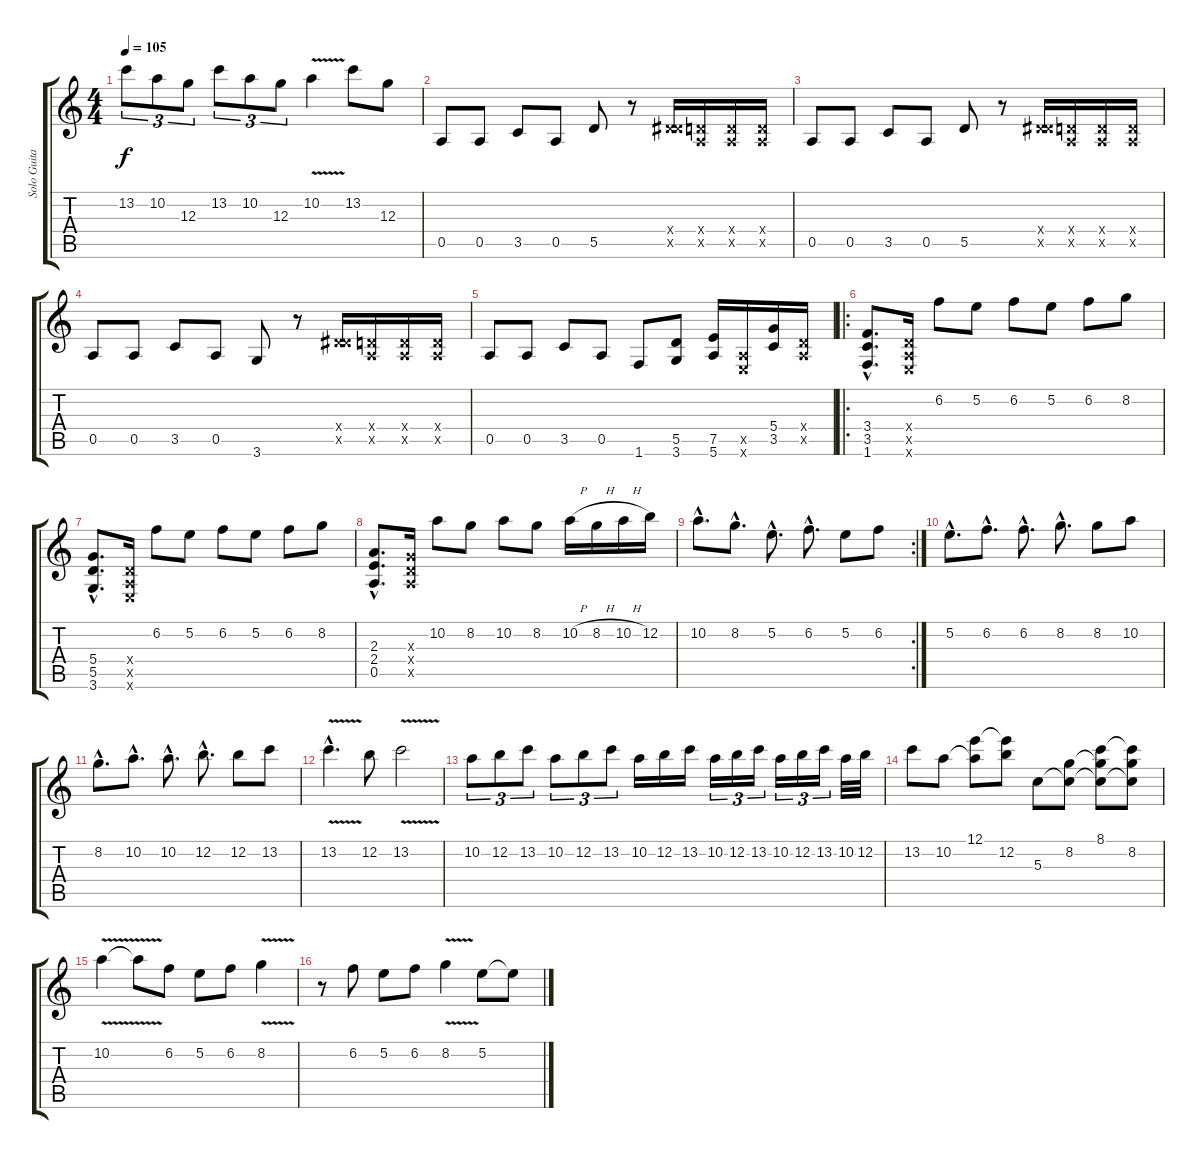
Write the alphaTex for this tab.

\track ("Solo Guitar" "Solo Guita") {instrument distortionguitar}
\staff {score tabs}
\tuning (E4 B3 G3 D3 A2 E2) {hide}
\ts (4 4)
\tempo 105
\clef g2
\ks c
13.2.8{tu (3 2) dy f} 10.2.8{tu (3 2)} 12.3.8{tu (3 2)} 13.2.8{tu (3 2)} 10.2.8{tu (3 2)} 12.3.8{tu (3 2)} 10.2{v}.4 13.2.8 12.3.8 |
0.5.8 0.5.8 3.5.8 0.5.8 5.5.8 r.8 (0.4{x} 6.5{x}).16 (0.4{x} 0.5{x}).16 (0.4{x} 0.5{x}).16 (0.4{x} 0.5{x}).16 |
0.5.8 0.5.8 3.5.8 0.5.8 5.5.8 r.8 (0.4{x} 6.5{x}).16 (0.4{x} 0.5{x}).16 (0.4{x} 0.5{x}).16 (0.4{x} 0.5{x}).16 |
0.5.8 0.5.8 3.5.8 0.5.8 3.6.8 r.8 (0.4{x} 6.5{x}).16 (0.4{x} 0.5{x}).16 (0.4{x} 0.5{x}).16 (0.4{x} 0.5{x}).16 |
0.5.8 0.5.8 3.5.8 0.5.8 1.6.8 (5.5 3.6).8 (7.5 5.6).16 (0.5{x} 0.6{x}).16 (5.4 3.5).16 (0.4{x} 0.5{x}).16 |
\ro
(3.4{hac} 3.5{hac} 1.6{hac}).8{d} (0.4{x} 0.5{x} 0.6{x}).16 6.2.8 5.2.8 6.2.8 5.2.8 6.2.8 8.2.8 |
(5.4{hac} 5.5{hac} 3.6{hac}).8{d} (0.4{x} 0.5{x} 0.6{x}).16 6.2.8 5.2.8 6.2.8 5.2.8 6.2.8 8.2.8 |
(2.3{hac} 2.4{hac} 0.5{hac}).8{d} (0.3{x} 0.4{x} 0.5{x}).16 10.2.8 8.2.8 10.2.8 8.2.8 10.2{h}.16 8.2{h}.16 10.2{h}.16 12.2.16 |
\rc 2
10.2{hac}.8{d} 8.2{hac}.8{d} 5.2{hac}.8{d} 6.2{hac}.8{d} 5.2.8 6.2.8 |
5.2{hac}.8{d} 6.2{hac}.8{d} 6.2{hac}.8{d} 8.2{hac}.8{d} 8.2.8 10.2.8 |
8.2{hac}.8{d} 10.2{hac}.8{d} 10.2{hac}.8{d} 12.2{hac}.8{d} 12.2.8 13.2.8 |
13.2{v hac}.4{d} 12.2.8 13.2{v}.2 |
10.2.8{tu (3 2)} 12.2.8{tu (3 2)} 13.2.8{tu (3 2)} 10.2.8{tu (3 2)} 12.2.8{tu (3 2)} 13.2.8{tu (3 2)} 10.2.16 12.2.16 13.2.16 10.2.16{tu (3 2)} 12.2.16{tu (3 2)} 13.2.16{tu (3 2)} 10.2.16{tu (3 2)} 12.2.16{tu (3 2)} 13.2.16{tu (3 2)} 10.2.32 12.2.32 |
13.2.8 10.2.8 (12.1 10.2{t}).8 (12.1{t} 12.2).8 5.3.8 (8.2 5.3{t}).8 (8.1 8.2{t} 5.3{t}).8 (8.1{t} 8.2 5.3{t}).8 |
10.2{v}.4 10.2{t}.8 6.2.8 5.2.8 6.2.8 8.2{v}.4 |
r.8 6.2.8 5.2.8 6.2.8 8.2{v}.4 5.2.8 5.2{t}.8
